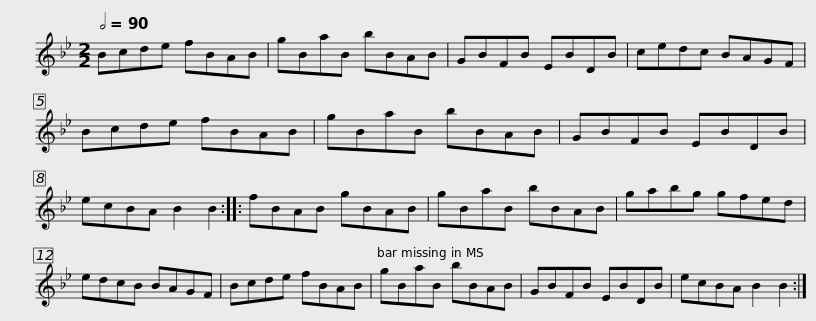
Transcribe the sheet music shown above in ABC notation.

X:1
L:1/8
Q:1/2=90
M:2/2
I:linebreak $
K:Bb
V:1 treble
V:1
 Bcde fBAB | gBaB bBAB | GBFB EBDB | cedc BAGF | Bcde fBAB |$ %5
 gBaB bBAB | GBFB EBDB | ecBA B2 B2 :: fBAB gBAB | gBaB bBAB |$ %10
 gabg gfed | edcB BAGF | Bcde fBAB | gBaB bBAB | GBFB EBDB |$ %15
 ecBA B2 B2 :| %16
